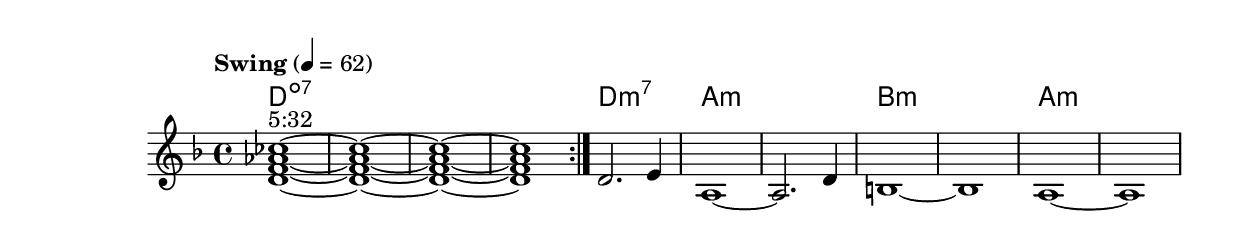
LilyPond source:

\version "2.22"


harmonies = \chordmode {
  \set majorSevenSymbol = \markup { maj7 }
  \set noChordSymbol = ""  

  \repeat volta 2 {
    d1:dim7 r r r
  }

  d1:min7
  a1:m r 
  b1:m r 
  a1:m r 

}

rhythms = \relative c' {
  \key f \major
  \time 4/4 
  \tempo \markup {
    Swing
  } 4 = 62
  
  \repeat volta 2 {
    <d f aes ces>1~^\markup { "5:32" } <d f aes ces>~ <d f aes ces>~ <d f aes ces>
  }


  d2. e4
  a,1~  a2. d4
  b1~  b
  a1~ a 

}

<<
  \new ChordNames \harmonies
  \new Staff \rhythms
>>